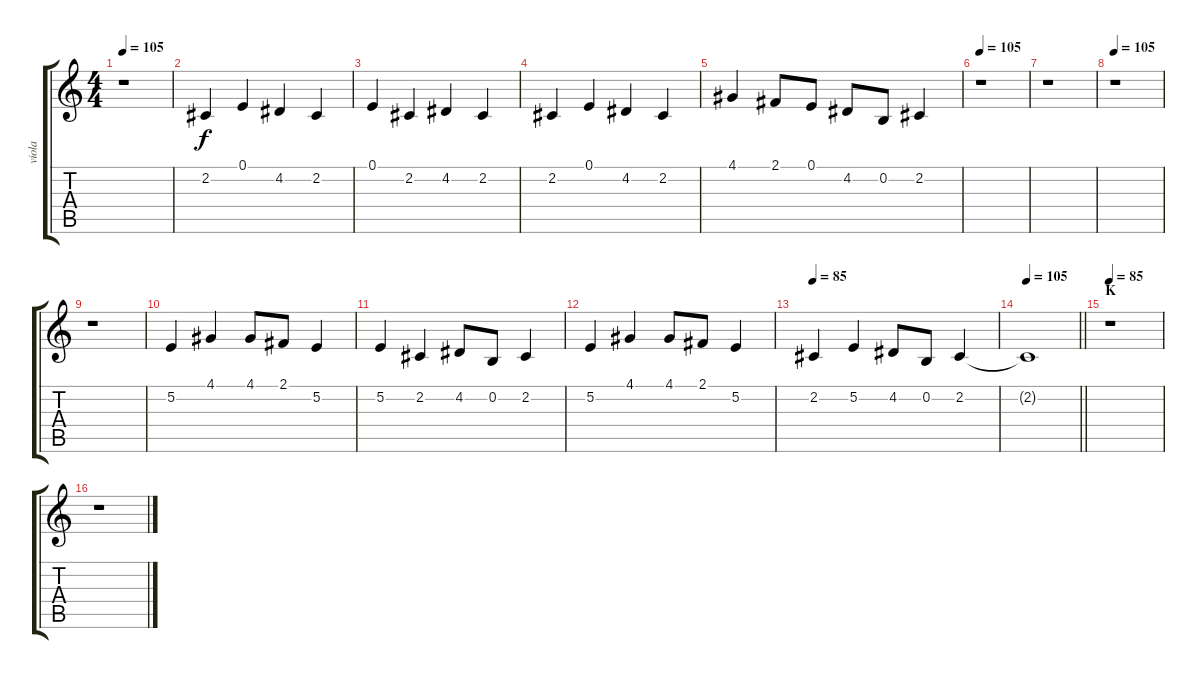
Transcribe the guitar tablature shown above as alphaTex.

\track ("viola" "viola") {instrument brasssection}
\staff {score tabs}
\tuning (E4 B3 G3 D3 A2 E2) {hide}
\ts (4 4)
\tempo 105
\clef g2
\ks c
r.1{dy f} |
2.2.4{volume 7 balance 16 instrument viola} 0.1.4 4.2.4 2.2.4 |
0.1.4 2.2.4 4.2.4 2.2.4 |
2.2.4 0.1.4 4.2.4 2.2.4 |
4.1.4 2.1.8 0.1.8 4.2.8 0.2.8 2.2.4 |
\tempo 105
r.1 |
r.1 |
\tempo 105
r.1 |
r.1 |
5.2.4 4.1.4 4.1.8 2.1.8 5.2.4 |
5.2.4 2.2.4 4.2.8 0.2.8 2.2.4 |
5.2.4 4.1.4 4.1.8 2.1.8 5.2.4 |
\tempo 85
2.2.4 5.2.4 4.2.8 0.2.8 2.2.4 |
\tempo 105
\barLineRight lightlight
2.2{t}.1 |
\section ("" "K")
\tempo 85
r.1 |
r.1
